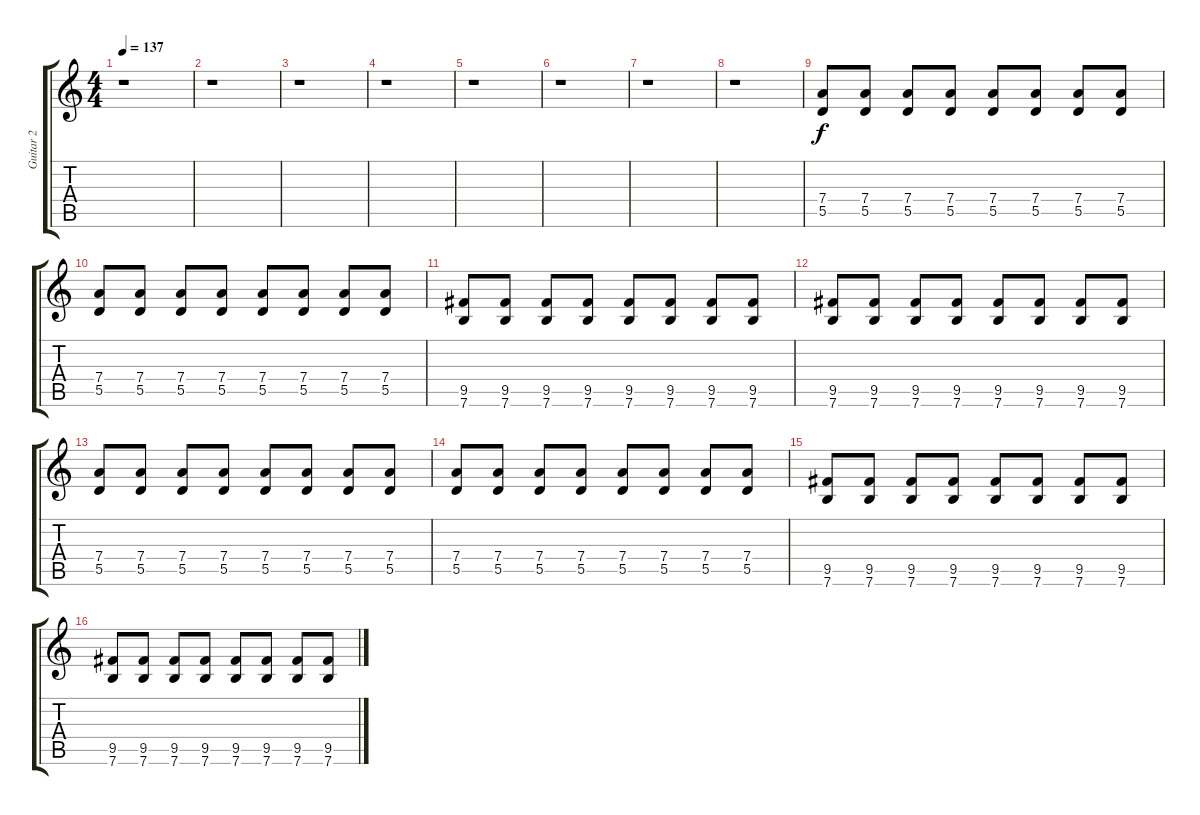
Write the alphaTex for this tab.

\track ("Guitar 2" "Guitar 2") {instrument acousticguitarsteel}
\staff {score tabs}
\tuning (E4 B3 G3 D3 A2 E2) {hide}
\ts (4 4)
\tempo 137
\clef g2
\ks c
r.1{dy f instrument acousticguitarsteel} |
r.1 |
r.1 |
r.1 |
r.1 |
r.1 |
r.1 |
r.1 |
(7.4 5.5).8{volume 7} (7.4 5.5).8 (7.4 5.5).8 (7.4 5.5).8 (7.4 5.5).8 (7.4 5.5).8 (7.4 5.5).8 (7.4 5.5).8 |
(7.4 5.5).8{volume 7} (7.4 5.5).8 (7.4 5.5).8 (7.4 5.5).8 (7.4 5.5).8 (7.4 5.5).8 (7.4 5.5).8 (7.4 5.5).8 |
(9.5 7.6).8{volume 7} (9.5 7.6).8 (9.5 7.6).8 (9.5 7.6).8 (9.5 7.6).8 (9.5 7.6).8 (9.5 7.6).8 (9.5 7.6).8 |
(9.5 7.6).8{volume 7} (9.5 7.6).8 (9.5 7.6).8 (9.5 7.6).8 (9.5 7.6).8 (9.5 7.6).8 (9.5 7.6).8 (9.5 7.6).8 |
(7.4 5.5).8{volume 7} (7.4 5.5).8 (7.4 5.5).8 (7.4 5.5).8 (7.4 5.5).8 (7.4 5.5).8 (7.4 5.5).8 (7.4 5.5).8 |
(7.4 5.5).8{volume 7} (7.4 5.5).8 (7.4 5.5).8 (7.4 5.5).8 (7.4 5.5).8 (7.4 5.5).8 (7.4 5.5).8 (7.4 5.5).8 |
(9.5 7.6).8{volume 7} (9.5 7.6).8 (9.5 7.6).8 (9.5 7.6).8 (9.5 7.6).8 (9.5 7.6).8 (9.5 7.6).8 (9.5 7.6).8 |
(9.5 7.6).8{volume 7} (9.5 7.6).8 (9.5 7.6).8 (9.5 7.6).8 (9.5 7.6).8 (9.5 7.6).8 (9.5 7.6).8 (9.5 7.6).8
